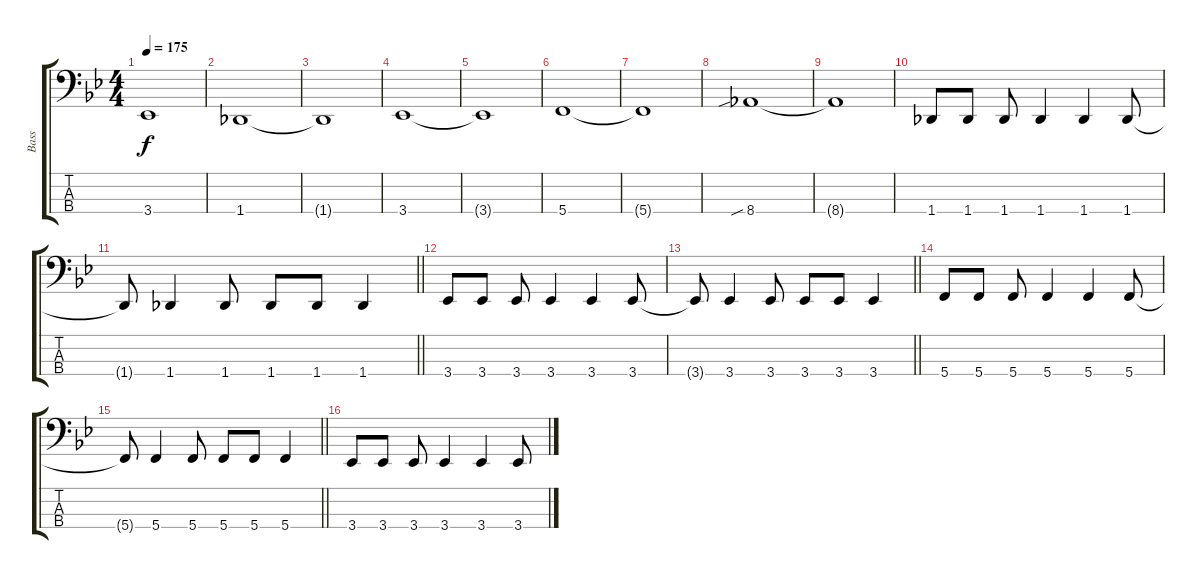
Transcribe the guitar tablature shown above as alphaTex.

\track ("Bass" "Bass") {instrument electricbasspick}
\staff {score tabs}
\tuning (F2 C2 G1 C1) {hide}
\ts (4 4)
\tempo 175
\clef f4
\ks bb
3.4{t}.1{dy f} |
1.4.1 |
1.4{t}.1 |
3.4.1 |
3.4{t}.1 |
5.4.1 |
5.4{t}.1 |
8.4{sib}.1 |
8.4{t}.1 |
1.4.8 1.4.8 1.4.8 1.4.4 1.4.4 1.4.8 |
\barLineRight lightlight
1.4{t}.8 1.4.4 1.4.8 1.4.8 1.4.8 1.4.4 |
3.4.8 3.4.8 3.4.8 3.4.4 3.4.4 3.4.8 |
\barLineRight lightlight
3.4{t}.8 3.4.4 3.4.8 3.4.8 3.4.8 3.4.4 |
5.4.8 5.4.8 5.4.8 5.4.4 5.4.4 5.4.8 |
\barLineRight lightlight
5.4{t}.8 5.4.4 5.4.8 5.4.8 5.4.8 5.4.4 |
3.4.8 3.4.8 3.4.8 3.4.4 3.4.4 3.4.8
